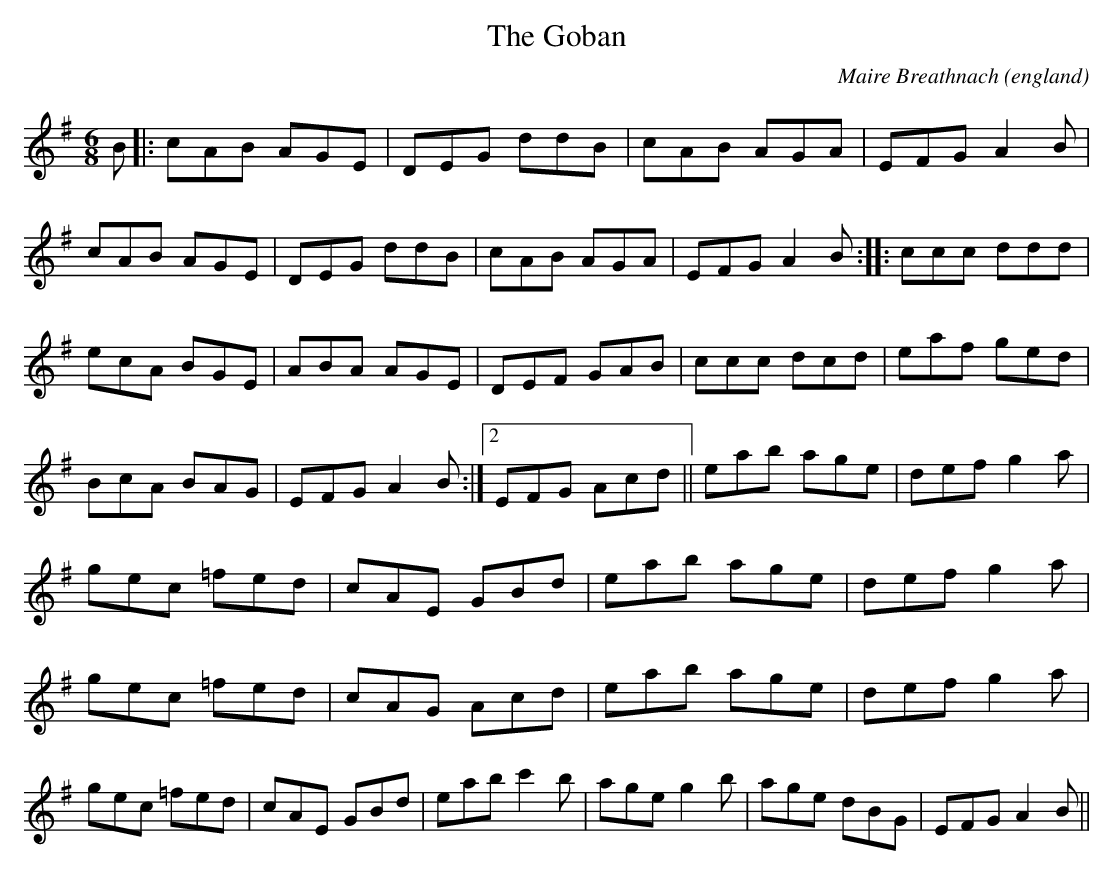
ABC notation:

X:1
T:The Goban
O:england
M:6/8
L:1/8
C:Maire Breathnach
K:G
B|:cAB AGE|DEG ddB|cAB AGA|EFG A2B|cAB AGE|\
DEG ddB|cAB AGA|EFG A2B::ccc ddd|ecA BGE|\
ABA AGE|DEF GAB|ccc dcd|eaf ged|BcA BAG|\
1EFG A2B:|2EFG Acd||eab age|def g2a|gec =fed|\
cAE GBd|eab age|def g2a|gec =fed|cAG Acd|\
eab age|def g2a|gec =fed|cAE GBd|eab c'2b|\
age g2b|age dBG|EFG A2B||
